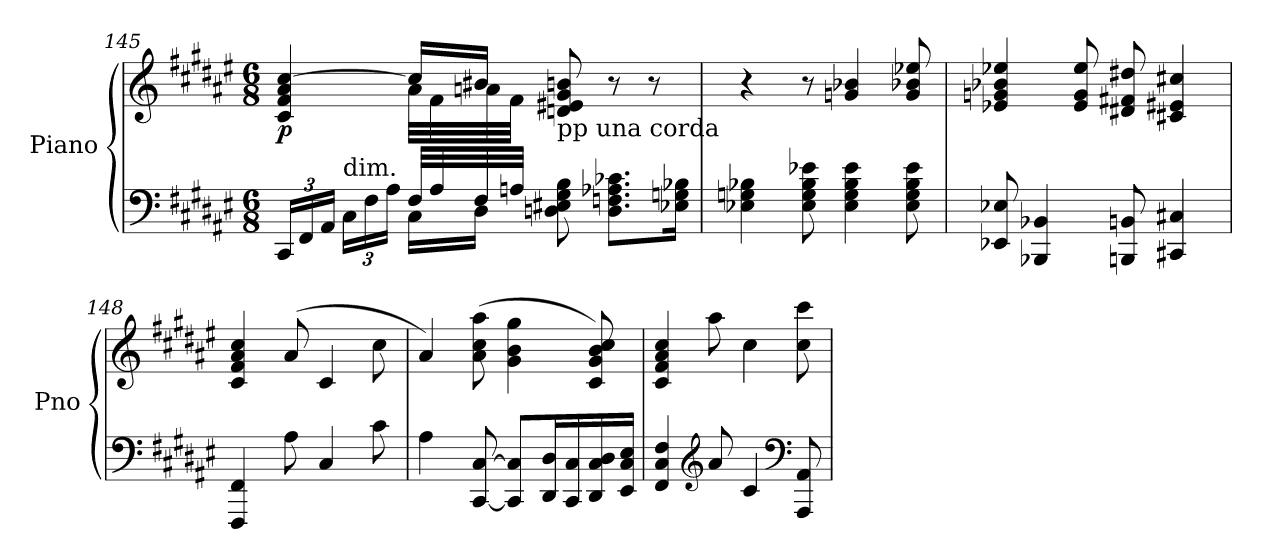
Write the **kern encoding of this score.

**kern	**kern	**dynam
*part1	*part1	*part1
*staff2	*staff1	*staff1/2
*I"Piano	*	*
*I'Pno	*	*
!!LO:PB:g=z
*clefF4	*clefG2	*
*k[f#c#g#d#a#e#]	*k[f#c#g#d#a#e#]	*
*F#:	*F#:	*
*M6/8	*M6/8	*
*Xbrackettup	*	*
=145	=145	=145
*^	*^	*
!	!	!	!	!LO:DY:b
24CC#/LL	4ryy	4c#/ 4f#/ 4a#/ [4cc#/	4ryy	p
24FF#/	.	.	.	.
24AA#/JJ	.	.	.	.
!LO:TX:a:t=dim.	!	!	!	!
24C#\LL	.	.	.	.
24F#\	.	.	.	.
24A#\JJ	.	.	.	.
32F#/LLL	16C#\LL	16cc#/LL]	32a#\LLL	.
32A#/	.	.	32f#\	.
32F#/	16D#\JJ	16b#X/JJ	32an\	.
32An/JJJ	.	.	32f#\JJJ	.
!	!	!LO:TX:b:t=pp una corda	!	!
8Dn\ 8E#X\ 8G#\ 8B\	4.ryy	8dn/ 8e#X/ 8g#/ 8bn/	4.ryy	.
8.D\ 8.Fn\ 8.A-X\ 8.c-X\L	.	8r	.	.
.	.	8r	.	.
16E-X\ 16Gn\ 16B-X\Jk	.	.	.	.
*v	*v	*	*	*
*	*v	*v	*
=146	=146	=146
4E-X\ 4Gn\ 4B-X\	4r	.
8E-\ 8G\ 8B-\ 8e-X\	8r	.
4E-\ 4G\ 4B-\ 4e-\	4gn/ 4b-X/	.
8E-\ 8G\ 8B-\ 8e-\	8g/ 8b-X/ 8ee-X/	.
=147	=147	=147
8EE-X/ 8E-X/	4e-X/ 4gn/ 4b-X/ 4ee-X/	.
4BBB-X/ 4BB-X/	.	.
.	8e-/ 8g/ 8ee-/	.
8BBBn/ 8BBn/	8d#X/ 8f#X/ 8dd#X/	.
4CC#X/ 4C#X/	4c#X/ 4e#X/ 4cc#X/	.
!!LO:PB:g=z
=148	=148	=148
4FFF#/ 4FF#/	4c#/ 4f#/ 4a#/ 4cc#/	.
8A#\	(8a#/	.
4C#/	4c#/	.
8c#\	8cc#\	.
!!LO:PB:g=z
=149	=149	=149
4A#\	4a#/)	.
[8CC#/ [8C#/	(8a#\ 8cc#\ 8aa#\	.
8CC#/] 8C#/]L	4g#\ 4b\ 4gg#\	.
16DD#/ 16D#/L	.	.
16CC#/ 16C#/	.	.
16DD#/ 16C#/ 16D#/	8c#/ 8g#/ 8b/ 8cc#/)	.
16EE#/ 16C#/ 16E#/JJ	.	.
=150	=150	=150
4FF#/ 4C#/ 4F#/	4c#/ 4f#/ 4a#/ 4cc#/	.
*clefG2	*	*
8a#/	8aa#\	.
4c#/	4cc#\	.
*clefF4	*	*
8AAA#/ 8AA#/	8cc#\ 8ccc#\	.
=	=	=
*-	*-	*-
